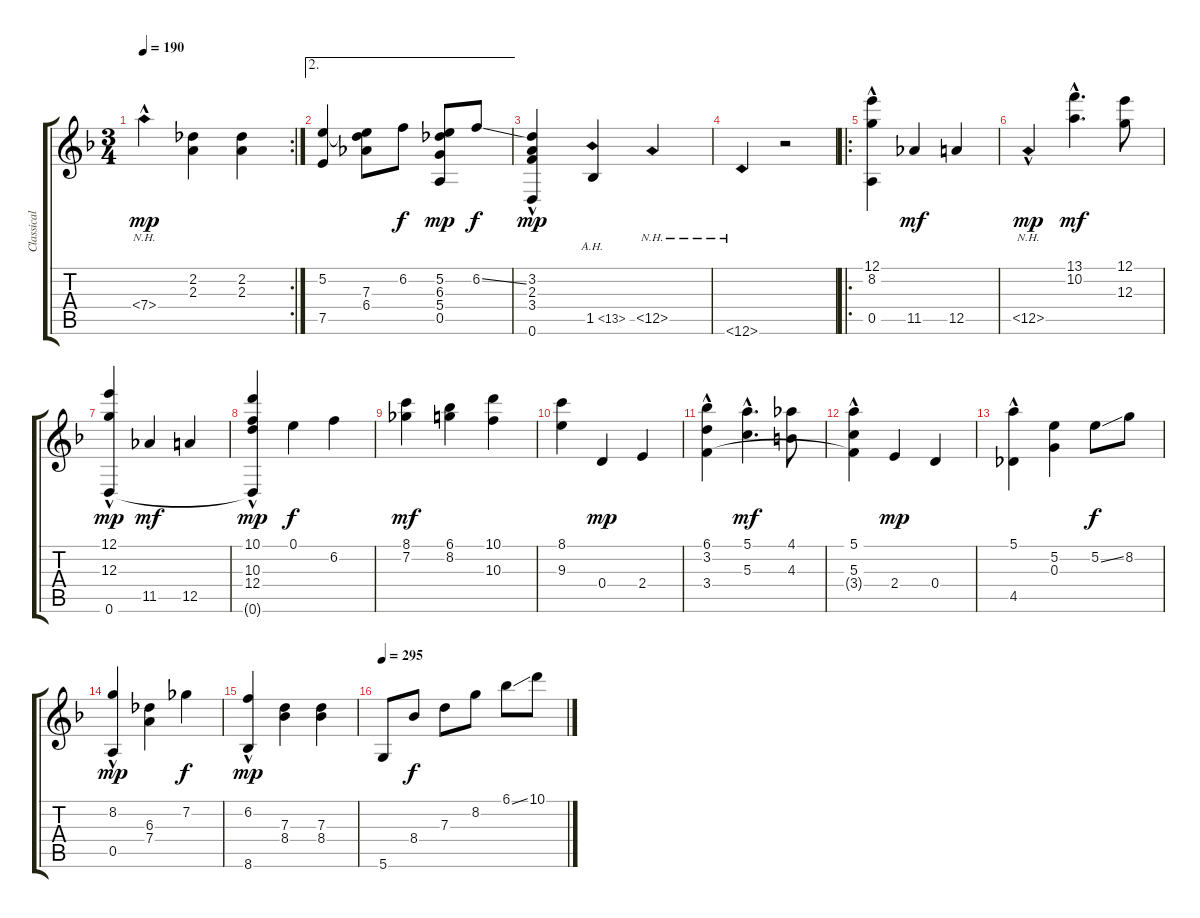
\track ("Classical guitar" "Classical ") {instrument acousticguitarnylon}
\staff {score tabs}
\tuning (E4 B3 G3 D3 A2 D2) {hide}
\rc 2
\ts (3 4)
\tempo 190
\clef g2
\ks dminor
7.4{nh hac}.4{dy mp} (2.2 2.3).4 (2.2 2.3).4 |
\ae 2
(5.2 7.5).4 (5.2{t} 7.3 6.4).8 6.2.8{dy f} (5.2 6.3 5.4 0.5).8{dy mp} 6.2{ss}.8{dy f} |
(3.2{hac} 2.3{hac} 3.4{hac} 0.6{hac}).4{dy mp} 1.5{ah 12}.4 12.5{nh}.4 |
12.6{nh}.4 r.2 |
\ro
(12.1{hac} 8.2{hac} 0.5{hac}).4 11.5.4{dy mf} 12.5.4 |
12.5{nh hac}.4{dy mp} (13.1{hac} 10.2{hac}).4{d dy mf} (12.1 12.3).8 |
(12.1{hac} 12.3{hac} 0.6{hac}).4{dy mp} 11.5.4{dy mf} 12.5.4 |
(10.1 10.3 12.4 0.6{hac t}).4{dy mp} 0.1.4{dy f} 6.2.4 |
(8.1 7.2).4{dy mf} (6.1 8.2).4 (10.1 10.3).4 |
(8.1 9.3).4 0.4.4{dy mp} 2.4.4 |
(6.1 3.2 3.4{hac}).4 (5.1{hac} 5.3{hac}).4{d dy mf} (4.1 4.3).8 |
(5.1{hac} 5.3{hac} 3.4{t}).4 2.4.4{dy mp} 0.4.4 |
(5.1{hac} 4.5{hac}).4 (5.2 0.3).4 5.2{ss}.8{dy f} 8.2.8 |
(8.2 0.5{hac}).4{dy mp} (6.3 7.4).4 7.2.4{dy f} |
(6.2{hac} 8.6{hac}).4{dy mp} (7.3 8.4).4 (7.3 8.4).4 |
\tempo 295
5.6.8 8.4.8{dy f} 7.3.8 8.2.8 6.1{ss}.8 10.1.8
